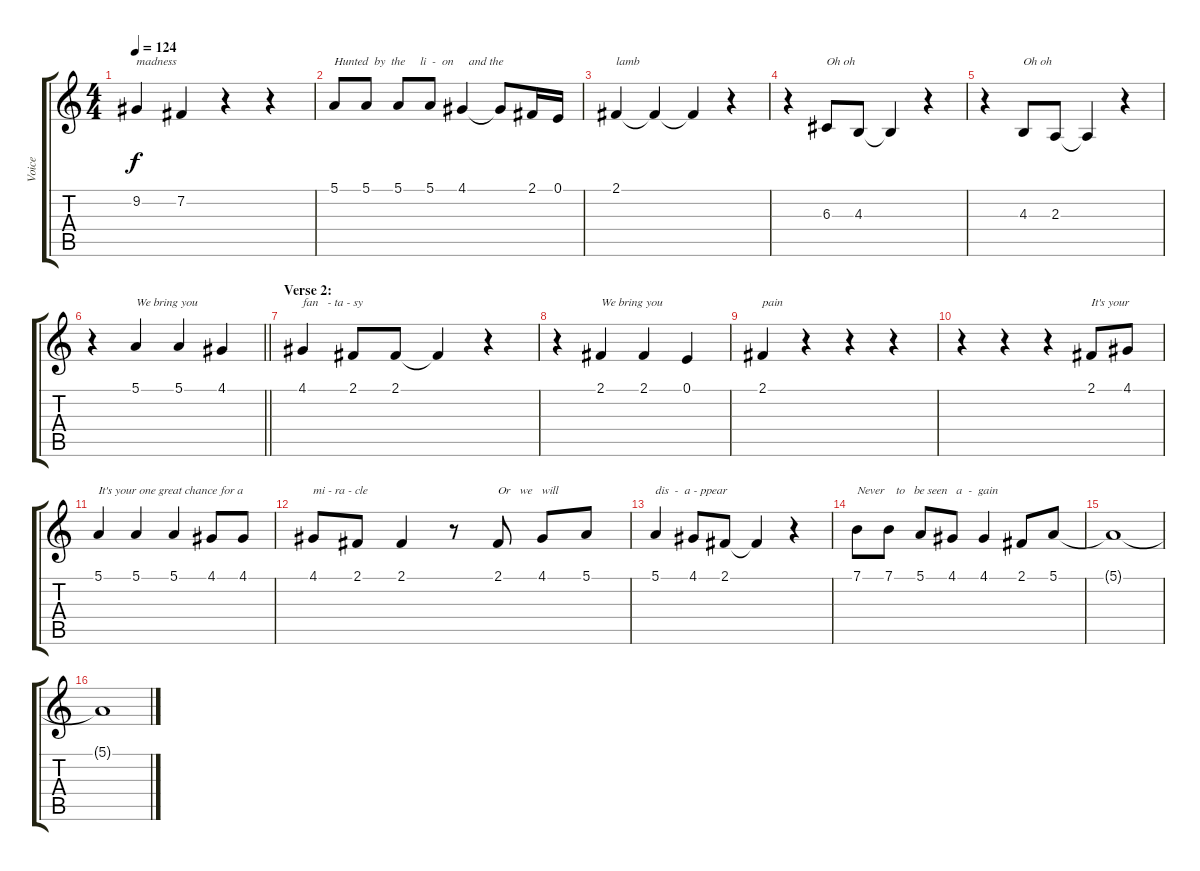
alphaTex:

\track ("Voice" "Voice") {instrument oboe}
\staff {score tabs}
\tuning (E4 B3 G3 D3 A2 E2) {hide}
\ts (4 4)
\tempo 124
\clef g2
\ks c
9.2.4{txt "madness" dy f} 7.2.4 r.4 r.4 |
5.1.8{txt "Hunted  by  the     li  -  on     and the"} 5.1.8 5.1.8 5.1.8 4.1.4 4.1{t}.8 2.1.16 0.1.16 |
2.1.4{txt "lamb"} 2.1{t}.4 2.1{t}.4 r.4 |
r.4 6.3.8{txt "Oh oh"} 4.3.8 4.3{t}.4 r.4 |
r.4 4.3.8{txt "Oh oh"} 2.3.8 2.3{t}.4 r.4 |
\barLineRight lightlight
r.4 5.1.4{txt "We bring you"} 5.1.4 4.1.4 |
\section ("" "Verse 2:")
4.1.4{txt "fan   - ta - sy"} 2.1.8 2.1.8 2.1{t}.4 r.4 |
r.4 2.1.4{txt "We bring you"} 2.1.4 0.1.4 |
2.1.4{txt "pain"} r.4 r.4 r.4 |
r.4 r.4 r.4 2.1.8{txt "It's your"} 4.1.8 |
5.1.4{txt "It's your one great chance for a"} 5.1.4 5.1.4 4.1.8 4.1.8 |
4.1.8{txt "mi - ra - cle"} 2.1.8 2.1.4 r.8 2.1.8{txt "Or   we   will"} 4.1.8 5.1.8 |
5.1.4{txt "dis  -  a - ppear"} 4.1.8 2.1.8 2.1{t}.4 r.4 |
7.1.8{txt "Never    to   be seen   a  -  gain"} 7.1.8 5.1.8 4.1.8 4.1.4 2.1.8 5.1.8 |
5.1{t}.1 |
5.1{t}.1
